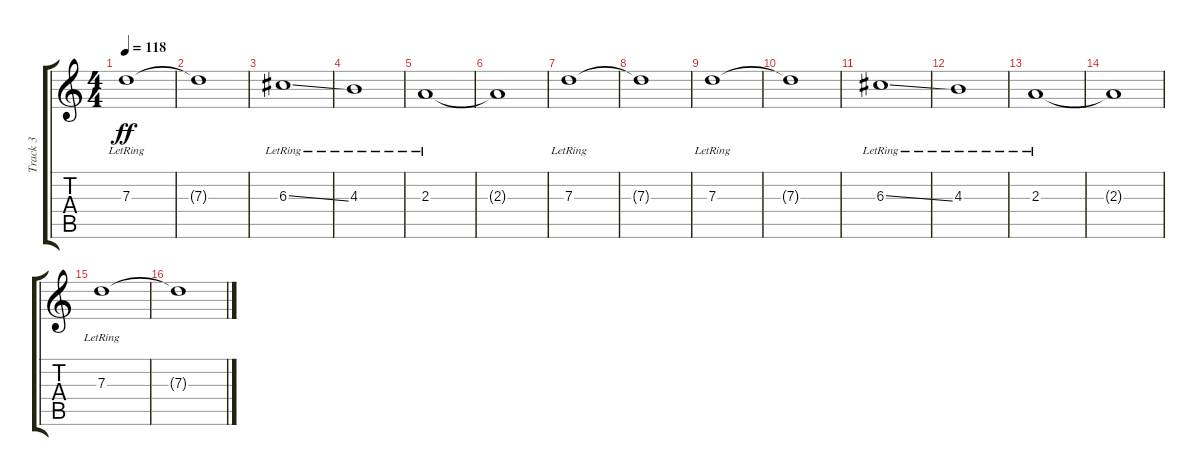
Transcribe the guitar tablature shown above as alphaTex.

\track ("Track 3" "Track 3") {instrument overdrivenguitar}
\staff {score tabs}
\tuning (E4 B3 G3 D3 A2 E2) {hide}
\ts (4 4)
\tempo 118
\clef g2
\ks c
7.3{lr}.1{dy ff} |
7.3{t}.1 |
6.3{ss lr}.1 |
4.3{lr}.1 |
2.3{lr}.1 |
2.3{t}.1 |
7.3{lr}.1 |
7.3{t}.1 |
7.3{lr}.1 |
7.3{t}.1 |
6.3{ss lr}.1 |
4.3{lr}.1 |
2.3{lr}.1 |
2.3{t}.1 |
7.3{lr}.1 |
7.3{t}.1
